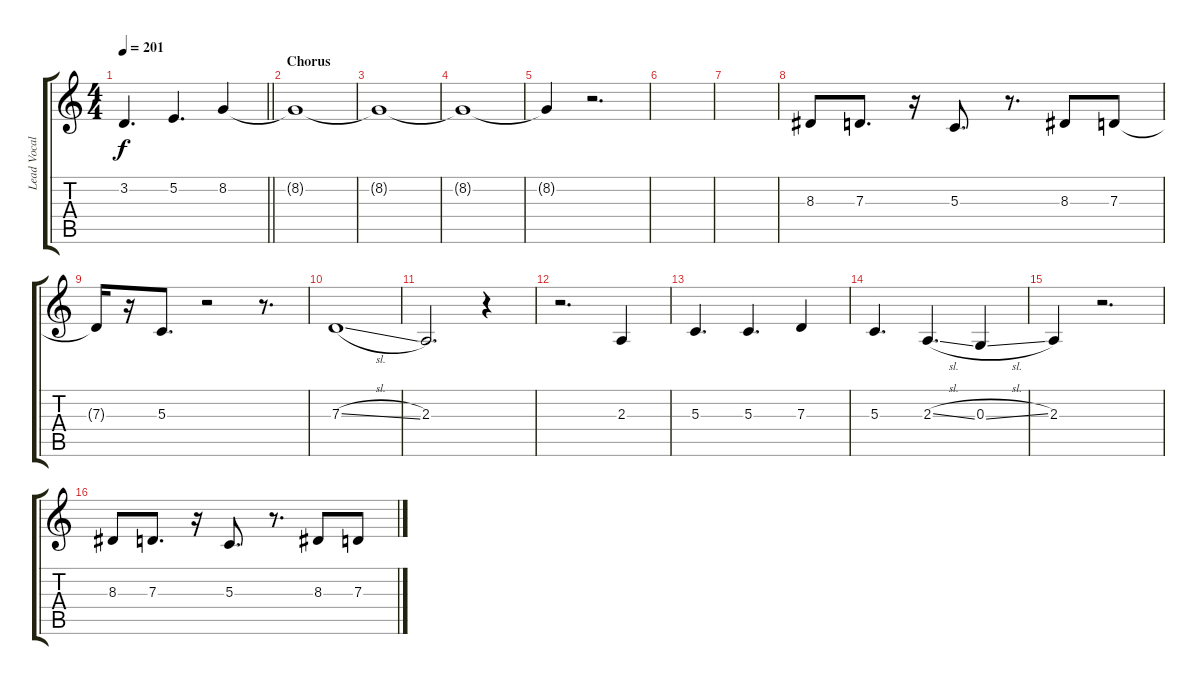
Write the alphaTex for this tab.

\track ("Lead Vocals" "Lead Vocal") {instrument harmonica}
\staff {score tabs}
\tuning (E4 B3 G3 D3 A2 E2) {hide}
\ts (4 4)
\tempo 201
\clef g2
\barLineRight lightlight
\ks c
3.2.4{d dy f} 5.2.4{d} 8.2.4 |
\section ("" "Chorus")
8.2{t}.1 |
8.2{t}.1 |
8.2{t}.1 |
8.2{t}.4 r.2{d} |
|
|
8.3.8 7.3.8{d} r.16 5.3.8{d} r.8{d} 8.3.8 7.3.8 |
7.3{t}.16 r.16 5.3.8{d} r.2 r.8{d} |
7.3{sl}.1 |
2.3.2{d} r.4 |
r.2{d} 2.3.4 |
5.3.4{d} 5.3.4{d} 7.3.4 |
5.3.4{d} 2.3{sl}.4{d} 0.3{sl}.4 |
2.3.4 r.2{d} |
8.3.8 7.3.8{d} r.16 5.3.8{d} r.8{d} 8.3.8 7.3.8
